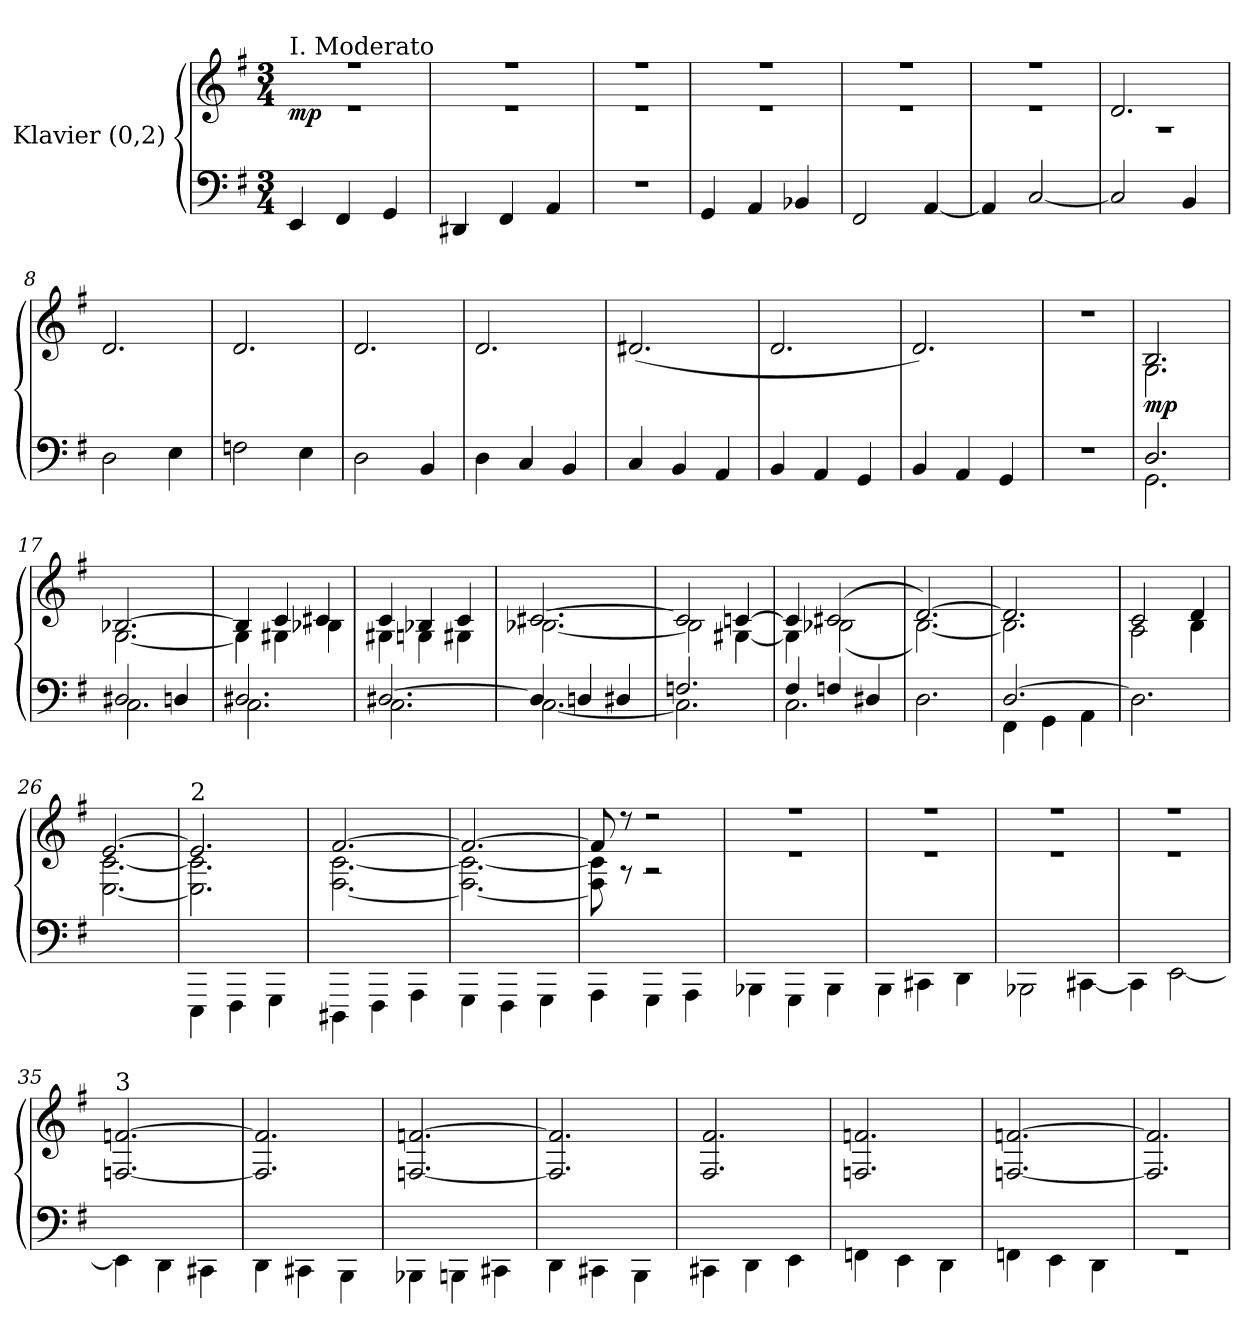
**kern	**kern	**dynam
*part1	*part1	*part1
*staff2	*staff1	*staff1/2
*I"Klavier (0,2)	*	*
*clefF4	*clefG2	*
*k[f#]	*k[f#]	*
*M3/4	*M3/4	*
*MM96	*MM96	*
*8ba	*	*
=1	=1	=1
*	*^	*
!	!LO:TX:a:t=I. Moderato	!	!
!	!	!	!LO:DY:b
4EEE/	2.r	2.r	mp
4FFF#/	.	.	.
4GGG/	.	.	.
=2	=2	=2	=2
4DDD#X/	2.r	2.r	.
4FFF#/	.	.	.
4AAA/	.	.	.
=3	=3	=3	=3
2.r	2.r	2.r	.
=4	=4	=4	=4
4GGG/	2.r	2.r	.
4AAA/	.	.	.
4BBB-X/	.	.	.
=5	=5	=5	=5
2FFF#/	2.r	2.r	.
[4AAA/	.	.	.
=6	=6	=6	=6
4AAA/]	2.r	2.r	.
[2CC/	.	.	.
=7	=7	=7	=7
2CC/]	2.d/	2.r	.
4BBB/	.	.	.
*	*v	*v	*
!!LO:LB:g=z
=8	=8	=8
2DD\	2.d/	.
4EE\	.	.
=9	=9	=9
2FFn\	2.d/	.
4EE\	.	.
=10	=10	=10
2DD\	2.d/	.
4BBB/	.	.
=11	=11	=11
4DD\	2.d/	.
4CC/	.	.
4BBB/	.	.
=12	=12	=12
4CC/	(>2.d#X/	.
4BBB/	.	.
4AAA/	.	.
=13	=13	=13
4BBB/	2.d/	.
4AAA/	.	.
4GGG/	.	.
=14	=14	=14
4BBB/	2.d/)	.
4AAA/	.	.
4GGG/	.	.
=15	=15	=15
2.r	2.r	.
!!LO:LB:g=z
=16	=16	=16
*X8ba	*	*
*^	*^	*
!	!	!	!	!LO:DY:b
2.D/	2.GG\	2.B/	2.G\	mp
=17	=17	=17	=17	=17
2D#X/	2.C\	[2.B-X/	[2.G\	.
4Dn/	.	.	.	.
=18	=18	=18	=18	=18
2.D#X/	2.C\	4B-/]	4G\]	.
.	.	4c/	4G#X\	.
.	.	4c#X/	4B-X\	.
=19	=19	=19	=19	=19
[2.D#X/	2.C\	4c/	4G#X\	.
.	.	4B-X/	4Gn\	.
.	.	4c/	4G#X\	.
=20	=20	=20	=20	=20
4D#/]	[2.C\	[2.c#X/	[2.B-X\	.
4Dn/	.	.	.	.
4D#X/	.	.	.	.
=21	=21	=21	=21	=21
2.Fn/	2.C\]	2c#/]	2B-\]	.
.	.	[4cn/	[4G#X\	.
!!LO:LB:g=z	!!
=22	=22	=22	=22	=22
4F#/	2.C\	4c/]	4G#\]	.
4Fn/	.	(>2c#X/	(<2B-X\	.
4D#X/	.	.	.	.
*v	*v	*	*	*
=23	=23	=23	=23
2.D\	[2.d/)	[2.B\)	.
=24	=24	=24	=24
*^	*	*	*
[2.D/	4FF#\	2.d/]	2.B\]	.
.	4GG\	.	.	.
.	4AA\	.	.	.
*v	*v	*	*	*
=25	=25	=25	=25
2.D\]	2c/	2A\	.
.	4d/	4B\	.
=26	=26	=26	=26
2.ryy	[2.e/	[2.E\ [2.c\	.
=27	=27	=27	=27
*^	*	*	*
!	!	!LO:TX:a:t=2	!	!
2.ryy	4EEE\	2.e/]	2.E\] 2.c\]	.
.	4FFF#\	.	.	.
.	4GGG\	.	.	.
=28	=28	=28	=28	=28
2.ryy	4DDD#X\	[2.f#/	[2.F#\ [2.c\	.
.	4FFF#\	.	.	.
.	4AAA\	.	.	.
=29	=29	=29	=29	=29
2.ryy	4GGG\	2.f#/_	2.F#\_ 2.c\_	.
.	4FFF#\	.	.	.
.	4GGG\	.	.	.
=30	=30	=30	=30	=30
2.ryy	4AAA\	8f#/]	8F#\] 8c\]	.
.	.	8r	8r	.
.	4GGG\	2r	2r	.
.	4AAA\	.	.	.
!!LO:LB:g=z	!!
=31	=31	=31	=31	=31
2.ryy	4BBB-X\	2.r	2.r	.
.	4GGG\	.	.	.
.	4BBB-\	.	.	.
=32	=32	=32	=32	=32
2.ryy	4BBB\	2.r	2.r	.
.	4CC#X\	.	.	.
.	4DD\	.	.	.
=33	=33	=33	=33	=33
2.ryy	2BBB-X\	2.r	2.r	.
.	[4CC#X\	.	.	.
=34	=34	=34	=34	=34
2.ryy	4CC#\]	2.r	2.r	.
.	[2EE\	.	.	.
*	*	*v	*v	*
=35	=35	=35	=35
!	!	!LO:TX:a:t=3	!
2.ryy	4EE\]	[2.Fn/ [2.fn/	.
.	4DD\	.	.
.	4CC#X\	.	.
=36	=36	=36	=36
2.ryy	4DD\	2.F/] 2.f/]	.
.	4CC#X\	.	.
.	4BBB\	.	.
!!LO:PB:g=z
=37	=37	=37	=37
2.ryy	4BBB-X\	[2.Fn/ [2.fn/	.
.	4BBBn\	.	.
.	4CC#X\	.	.
=38	=38	=38	=38
2.ryy	4DD\	2.F/] 2.f/]	.
.	4CC#X\	.	.
.	4BBB\	.	.
=39	=39	=39	=39
2.ryy	4CC#X\	2.F#/ 2.f#/	.
.	4DD\	.	.
.	4EE\	.	.
=40	=40	=40	=40
2.ryy	4FFn\	2.Fn/ 2.fn/	.
.	4EE\	.	.
.	4DD\	.	.
=41	=41	=41	=41
2.ryy	4FFn\	[2.Fn/ [2.fn/	.
.	4EE\	.	.
.	4DD\	.	.
=42	=42	=42	=42
2.ryy	2.r	2.F/] 2.f/]	.
*v	*v	*	*
=	=	=
*-	*-	*-
